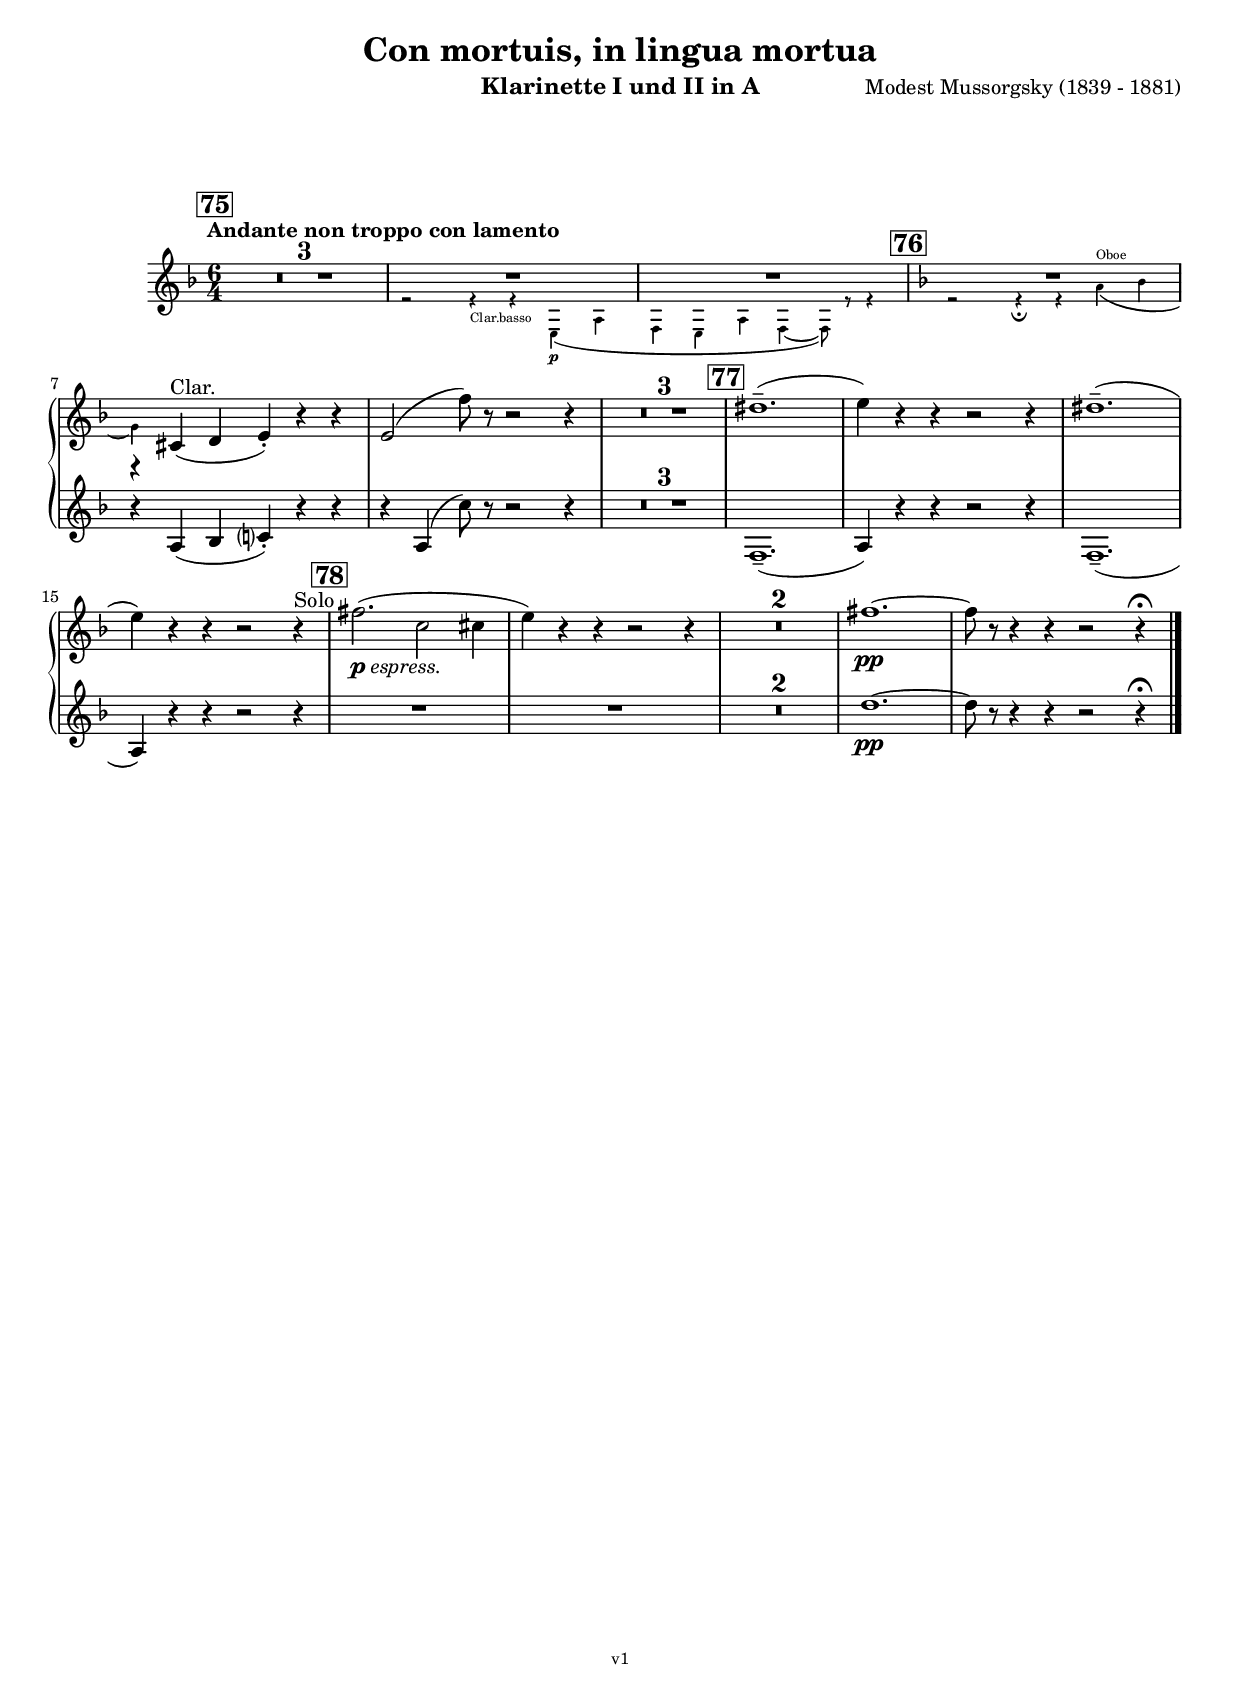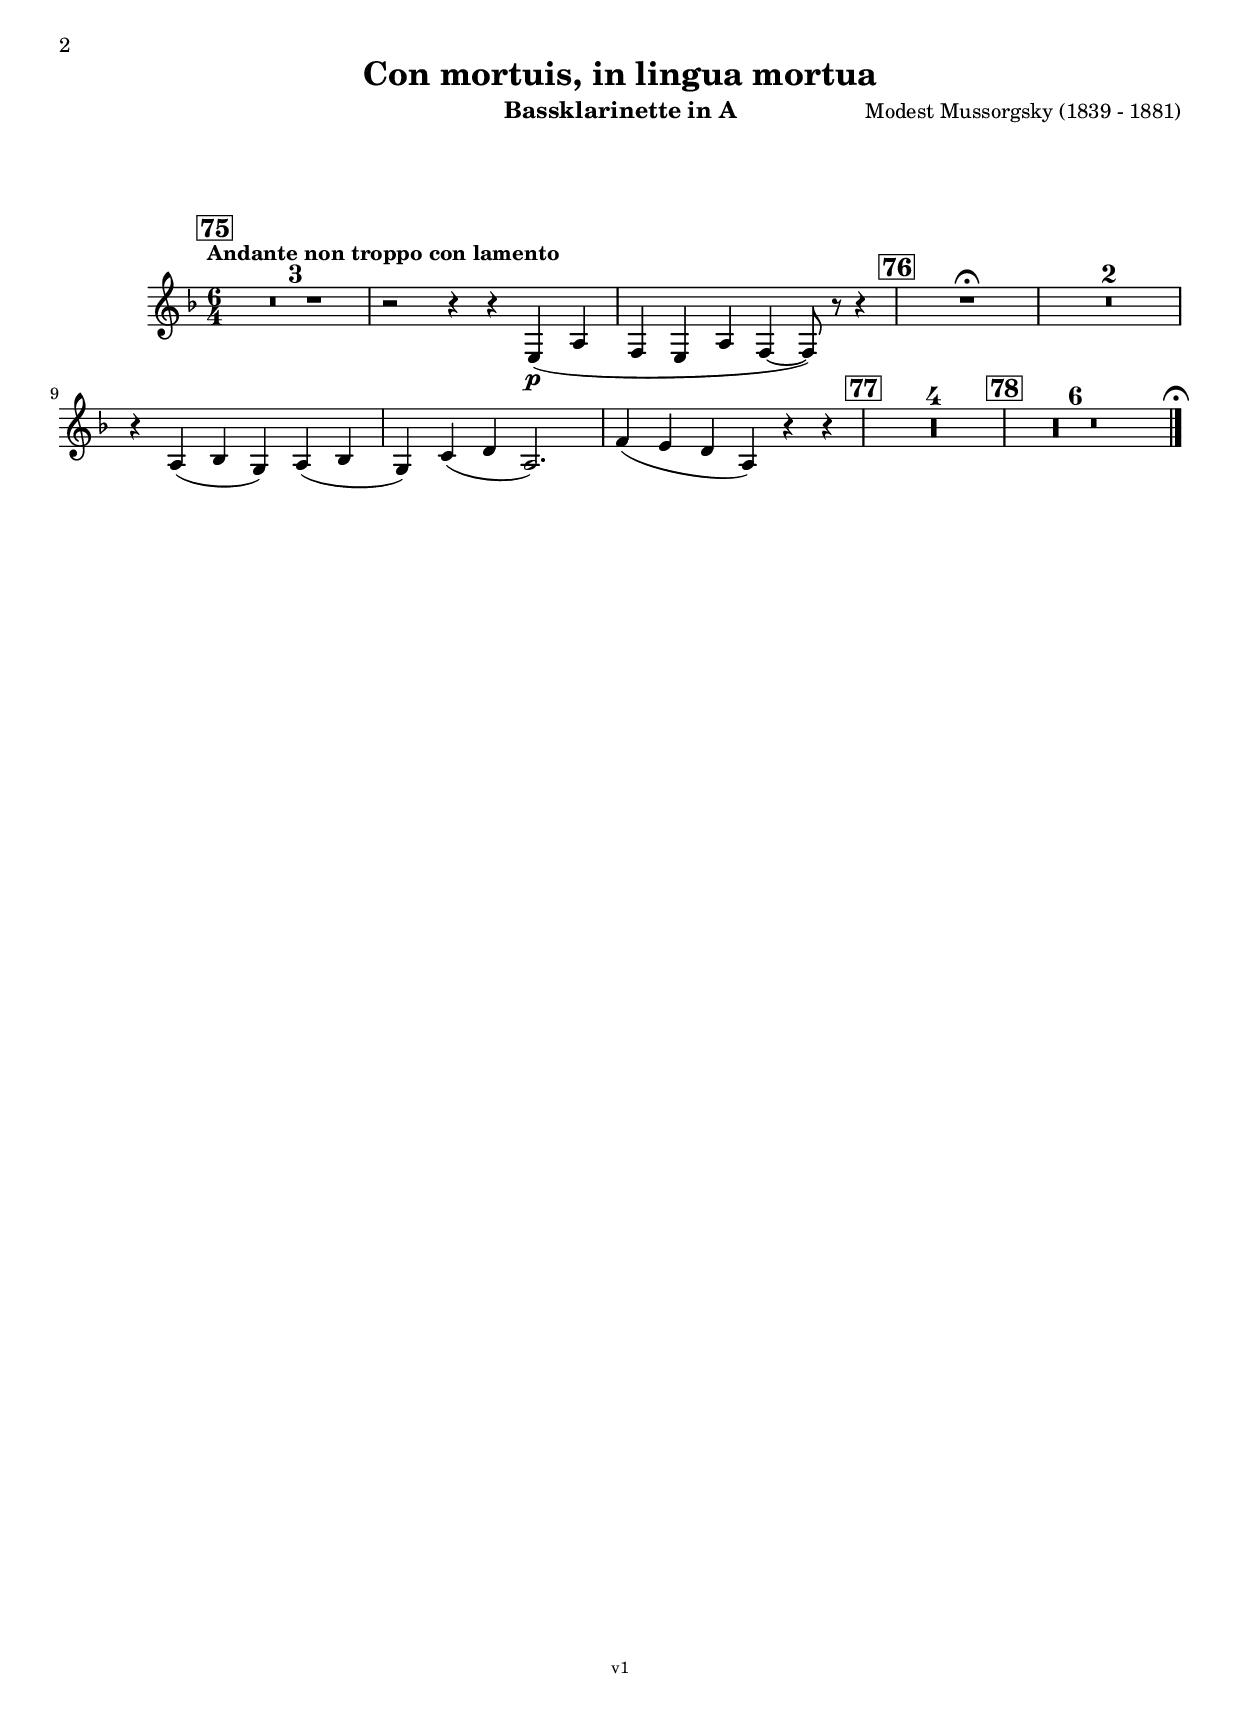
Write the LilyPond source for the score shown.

\version "2.24.1"
\language "deutsch"

\paper {
    top-margin = 10\mm
    bottom-margin = 10\mm
    left-margin = 10\mm
    right-margin = 10\mm
    ragged-last = ##f
}

\header{
  title = "Con mortuis, in lingua mortua"
  subtitle = ""
  composerShort = "Modest Mussorgsky"
  composer = "Modest Mussorgsky (1839 - 1881)"
  version = "v1"
}

% Adapt this for automatic line-breaks
% mBreak = {}
% pBreak = {}
mBreak = { \break }
pBreak = { \pageBreak }
#(set-global-staff-size 18)

% Useful snippets
pCresc = _\markup { \dynamic p \italic "cresc." }
mfDim = _\markup { \dynamic mf \italic "dim." }
fCantabile = _\markup { \dynamic f \italic "cantabile" }
smorz = _\markup { \italic "smorz." }
sempreFf = _\markup { \italic "sempre" \dynamic ff }
ffSempre = _\markup { \dynamic ff \italic "sempre" }
sempreFff = _\markup { \italic "sempre" \dynamic fff }
pocoF = _\markup { \italic "poco" \dynamic f }
ffz = _\markup { \dynamic { ffz } } 
ffp = _\markup { \dynamic { ffp } } 
crescMolto = _\markup { \italic "cresc. molto" }
pMoltoCresc = _\markup { \dynamic p \italic "molto cresc." }
sempreCresc = _\markup { \italic "sempre cresc." }
ppEspr = _\markup { \dynamic pp \italic "espr." }
ppiuEspress = _\markup { \dynamic p \italic "più espress." }
pocoCresc = _\markup { \italic "poco cresc." }
espress = _\markup { \italic "espress." }
mfEspress = _\markup { \dynamic mf \italic "espress." }
pEspress = _\markup { \dynamic p \italic "espress." }
string = ^\markup { \italic "string." }
stringendo = ^\markup { \italic "stringendo" }
pocoString = ^\markup { \italic "poco string." }
sempreStringendo = ^\markup { \italic "sempre stringendo" }
sempreString = ^\markup { \italic "sempre string." }
tuttaForza = _\markup { \italic "tutta forza" }
allargando = _\markup { \italic "allargando" }
pocoMenoMosso = ^\markup {\italic \bold {"Poco meno mosso."} }
rit = ^\markup {\italic {"rit."} }
rall = ^\markup {\italic {"rall."} }
riten = ^\markup {\italic {"riten."} }
ritATempo = ^\markup { \center-align \italic {"  rit. a tempo"} }
aTempo = ^\markup { \italic {"a tempo"} }
moltoRit = ^\markup { \italic {"molto rit."} }
pocoRit = ^\markup {\italic {"poco rit."} }
pocoRiten = ^\markup {\italic {"poco riten."} }
sec = ^\markup {\italic {"sec."} }
pocoRall = ^\markup {\italic {"poco rall."} }
pocoAPocoRall = ^\markup {\italic {"poco a poco rall."} }
pocoAPocoAccel = ^\markup {\italic {"poco a poco accel."} }
pocoAPocoAccelAlD = ^\markup {\italic {"poco a poco accel. al D"} }
sempreAccel = ^\markup {\italic {"sempre accel."} }
solo = ^\markup { "Solo" }
piuF = _\markup { \italic "più" \dynamic f }
piuP = _\markup { \italic "più" \dynamic p }
lento = ^\markup { \italic "Lento" }
accel = ^\markup { \bold { "accel." } }
tempoPrimo = ^\markup { \italic { "Tempo I" } }

% Adapted from http://lsr.di.unimi.it/LSR/Snippet?id=655
% Make title, subtitle, instrument appear on pages other than the first
#(define (part-not-first-page layout props arg)
   (if (not (= (chain-assoc-get 'page:page-number props -1)
               (ly:output-def-lookup layout 'first-page-number)))
       (interpret-markup layout props arg)
       empty-stencil))

\paper {
  oddHeaderMarkup = \markup
  \fill-line {
    " "
    \on-the-fly #part-not-first-page \fontsize #-1.0 \concat {
      \fromproperty #'header:composerShort
      "     -     "
      \fromproperty #'header:title
      "     -     "
      \fromproperty #'header:instrument
    }
    \if \should-print-page-number \fromproperty #'page:page-number-string
  }
  evenHeaderMarkup = \markup
  \fill-line {
    \if \should-print-page-number \fromproperty #'page:page-number-string
    \on-the-fly #part-not-first-page \fontsize #-1.0 \concat {
      \fromproperty #'header:composerShort
      "     -     "
      \fromproperty #'header:title
      "     -     "
      \fromproperty #'header:instrument
    }
    " "
  }
  oddFooterMarkup = \markup
  \fill-line \fontsize #-2.0 {
    " "
    \fromproperty #'header:version
    " "
  }
  % Distance between title stuff and music
  markup-system-spacing.basic-distance = #12
  markup-system-spacing.minimum-distance = #12
  markup-system-spacing.padding = #10
  % Distance between music systems
  system-system-spacing.basic-distance = #13
  system-system-spacing.minimum-distance = #13
  % system-system-spacing.padding = #10
  
}

\layout {
  \context {
    \Staff
    % This allows the use of \startMeasureCount and \stopMeasureCount
    % See https://lilypond.org/doc/v2.23/Documentation/snippets/repeats#repeats-numbering-groups-of-measures
    \consists #Measure_counter_engraver
    % \RemoveEmptyStaves
    \RemoveAllEmptyStaves
  }
}

% ---------------------------------------------------------

clarinet_I = {
  \set Score.rehearsalMarkFormatter = #format-mark-box-numbers
  \accidentalStyle Score.modern-cautionary
  \defaultTimeSignature
  \compressEmptyMeasures
  \time 6/4
  \tempo "Andante non troppo con lamento"
  \key f \major
  \clef violin
  \relative c'' {
    % cl1 p17 1
    \mark #75
    R1.*3 |
    <<
      {
        R1.*2 |
      }
      \new CueVoice \relative {
        \stemDown
        \voiceTwo
        r2 r4_"Clar.basso" r4 e\p( a |
        f4 e a f4~ f8) r r4 |
        \stemNeutral
      }
    >>
    <<
      {
        R1.*1 |
        r4 cis,(^"Clar." d e-.) r r |
      }
      % Transposition adapted to clarinet (written in C)
      \new CueVoice \transpose a, c \relative {
        \stemDown
        \voiceTwo
        \mark #76
        \key d \major 
        r2 r4\fermata r fis'(^"Oboe" g |
        \mBreak
        
        % cl1 p18 1
        e) s2 s2. |
        \stemNeutral
      }
    >>
    e2( f'8) r r2 r4 |
    R1.*3 |
    \mark #77
    dis1.--( |
    e4) r r r2 r4 |
    dis1.--( |
    e4) r r r2 r4\solo |
    \mark #78
    fis2.(\pEspress c2 cis4 |
    e4) r r r2 r4 |
    R1.*2
    fis1.~\pp |
    fis8 r r4 r r2 r4\fermata
    \bar "|."
  }
}

clarinet_II = {
  \set Score.rehearsalMarkFormatter = #format-mark-box-numbers
  \accidentalStyle Score.modern-cautionary
  \defaultTimeSignature
  \compressEmptyMeasures
  \time 6/4
  \tempo "Andante non troppo con lamento"
  \key f \major
  \clef violin
  \relative c'' {
    % cl2 p17 1
    R1.*6 |
    \mBreak
    
    % cl2 p18 1
    r4 a,( b c?-.) r r |
    r4
    a( c'8) r r2 r4 |
    R1.*3 |
    f,,1.--( |
    a4) r r r2 r4 |
    f1.--( |
    \mBreak
    
    % cl2 p18 2
    a4) r r r2 r4 |
    R1.*4
    d'1.~\pp |
    d8 r r4 r r2 r4\fermata
    \bar "|."
  }
}

clarinet_bass = {
  \set Score.rehearsalMarkFormatter = #format-mark-box-numbers
  \accidentalStyle Score.modern-cautionary
  \defaultTimeSignature
  \compressEmptyMeasures
  \time 6/4
  \tempo "Andante non troppo con lamento"
  \key f \major
  \clef violin
  \relative c'' {
    % clb p6 1
    \mark #75
    R1.*3 |
    r2 r4 r e,,\p( a |
    f4 e a f4~ f8) r r4 |
    \mark #76
    R1.\fermata |
    R1.*2 |
    \mBreak
    
    % clb p6 2
    r4 a( b g) a( b |
    g4) c( d a2.) |
    f'4( e d a) r r |
    \mark #77
    R1.*4 |
    \mark #78
    R1.*6 |
    % Magic taken from https://lsr.di.unimi.it/LSR/Item?id=10
    % for a fermata hovering over the last bar line
    \context Staff = "one" {
      \bar "|."
      \override Score.TextMark.self-alignment-X = #CENTER
      \textEndMark \markup { \musicglyph "scripts.ufermata" }
    }
  }
}

% ---------------------------------------------------------

\bookpart {
  \header{
    instrument = "Klarinette I und II in A"
  }
  \score {
    \new GrandStaff <<
      \new Staff {
        \transpose a a \clarinet_I
      }
      \new Staff {
        \transpose a a \clarinet_II
      }
    >>
  }
}

\bookpart {
  \header{
    instrument = "Bassklarinette in A"
  }
  \score {
    \new Staff {
      \transpose a a \clarinet_bass
    }
  }
}
